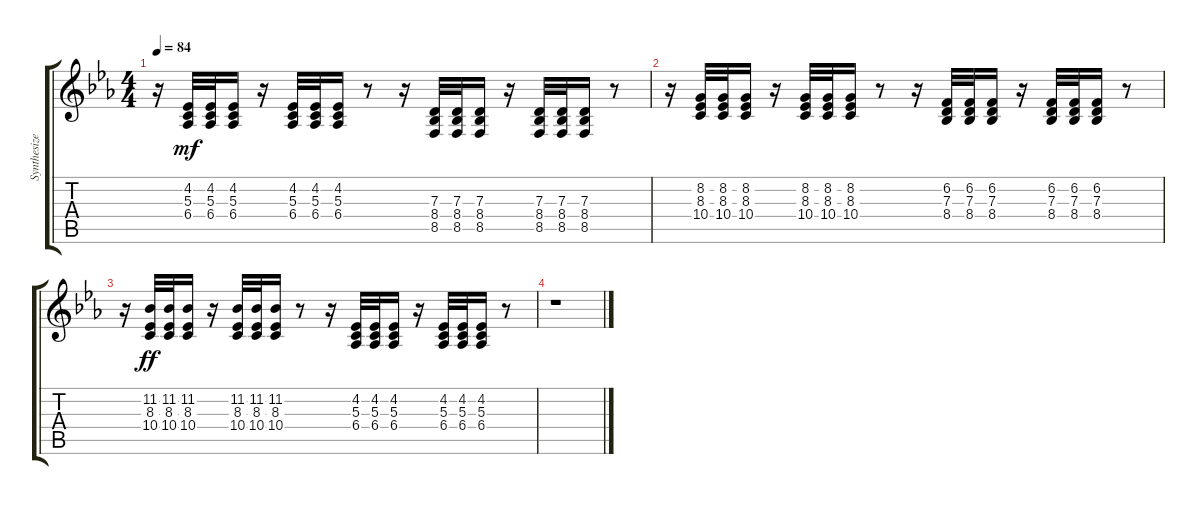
\track ("Synthesizer" "Synthesize") {instrument pad1newage}
\staff {score tabs}
\tuning (E4 B3 G3 D3 A2 D2) {hide}
\ts (4 4)
\tempo 84
\clef g2
\ks eb
r.16{dy f} (4.2 5.3 6.4).32{dy mf} (4.2 5.3 6.4).32 (4.2 5.3 6.4).16 r.16 (4.2 5.3 6.4).32 (4.2 5.3 6.4).32 (4.2 5.3 6.4).16 r.8 r.16 (7.3 8.4 8.5).32 (7.3 8.4 8.5).32 (7.3 8.4 8.5).16 r.16 (7.3 8.4 8.5).32 (7.3 8.4 8.5).32 (7.3 8.4 8.5).16 r.8 |
r.16 (8.2 8.3 10.4).32 (8.2 8.3 10.4).32 (8.2 8.3 10.4).16 r.16 (8.2 8.3 10.4).32 (8.2 8.3 10.4).32 (8.2 8.3 10.4).16 r.8 r.16 (6.2 7.3 8.4).32 (6.2 7.3 8.4).32 (6.2 7.3 8.4).16 r.16 (6.2 7.3 8.4).32 (6.2 7.3 8.4).32 (6.2 7.3 8.4).16 r.8 |
r.16 (11.2 8.3 10.4).32{dy ff} (11.2 8.3 10.4).32 (11.2 8.3 10.4).16 r.16 (11.2 8.3 10.4).32 (11.2 8.3 10.4).32 (11.2 8.3 10.4).16 r.8 r.16 (4.2 5.3 6.4).32 (4.2 5.3 6.4).32 (4.2 5.3 6.4).16 r.16 (4.2 5.3 6.4).32 (4.2 5.3 6.4).32 (4.2 5.3 6.4).16 r.8 |
r.1
